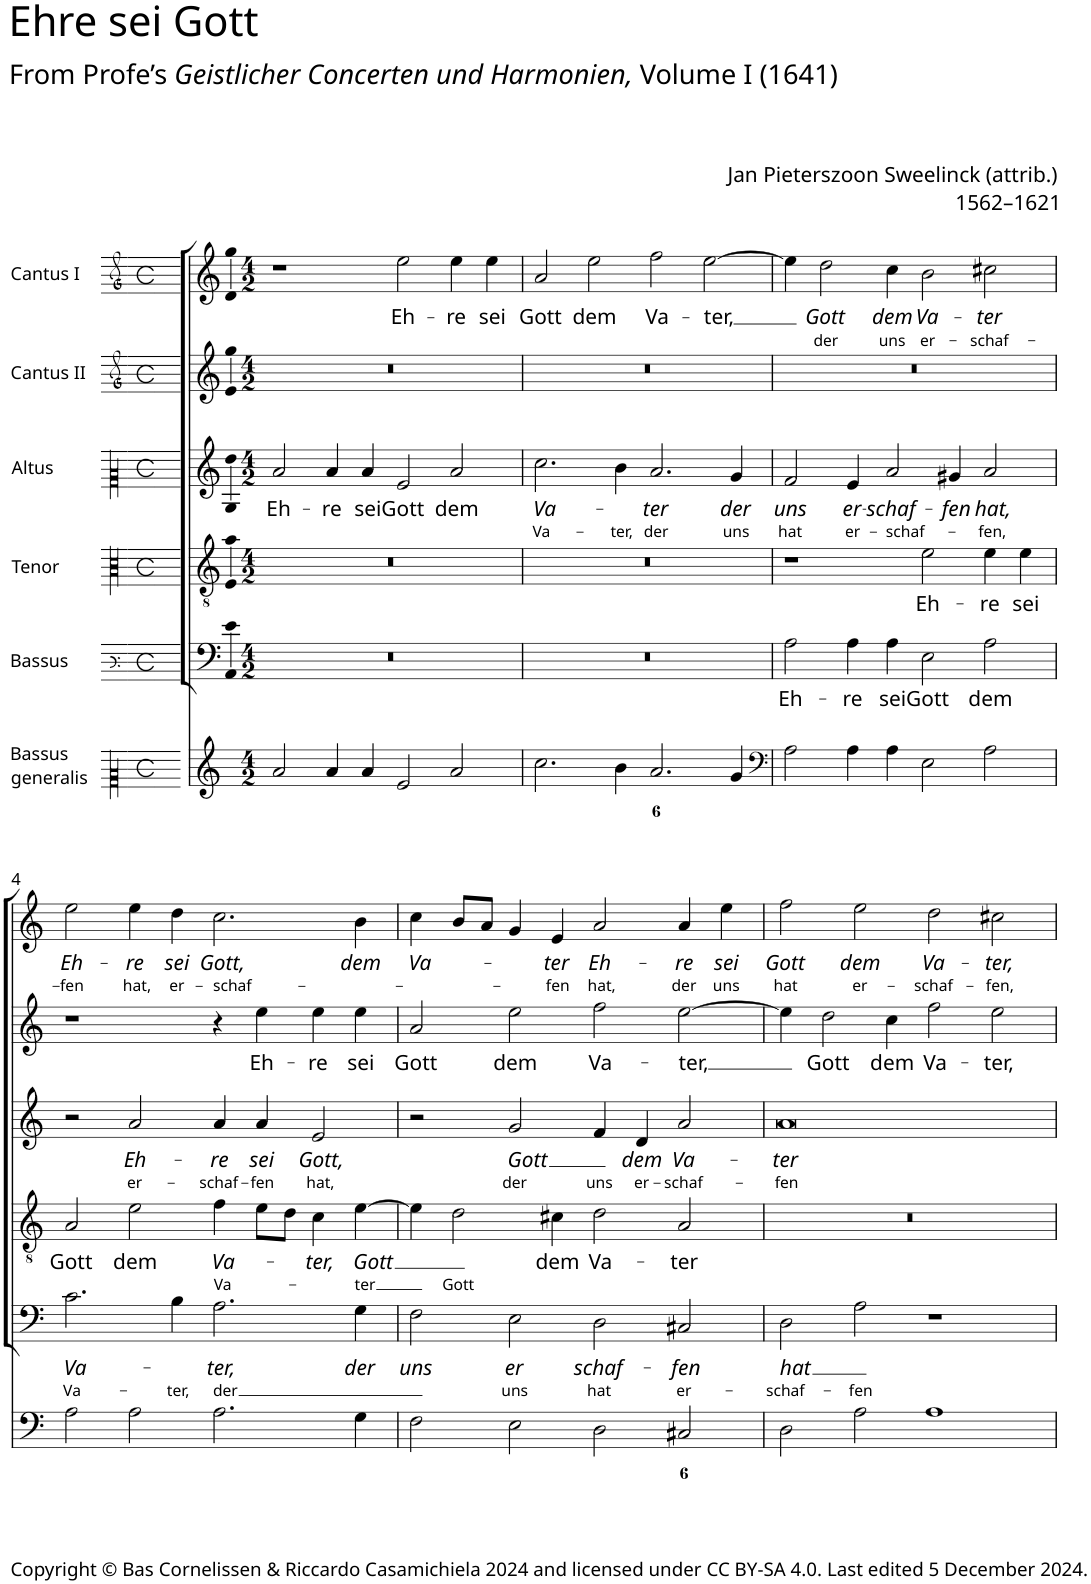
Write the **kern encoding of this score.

**kern	**kern	**text	**text	**kern	**text	**text	**kern	**text	**text	**kern	**text	**kern	**text	**text
*part6	*part5	*part5	*part5	*part4	*part4	*part4	*part3	*part3	*part3	*part2	*part2	*part1	*part1	*part1
*staff6	*staff5	*staff5	*staff5	*staff4	*staff4	*staff4	*staff3	*staff3	*staff3	*staff2	*staff2	*staff1	*staff1	*staff1
*I"Bassus generalis	*I"Bassus	*	*	*I"Tenor	*	*	*I"Altus	*	*	*I"Cantus II	*	*I"Cantus I	*	*
*clefG2	*clefF4	*	*	*clefGv2	*	*	*clefG2	*	*	*clefG2	*	*clefG2	*	*
*k[]	*k[]	*	*	*k[]	*	*	*k[]	*	*	*k[]	*	*k[]	*	*
*M4/2	*M4/2	*	*	*M4/2	*	*	*M4/2	*	*	*M4/2	*	*M4/2	*	*
=1	=1	=1	=1	=1	=1	=1	=1	=1	=1	=1	=1	=1	=1	=1
!	!	!	!	!	!	!	!	!LO:LY:b	!	!	!	!	!	!
2a/	0r	.	.	0r	.	.	2a/	Eh-	.	0r	.	1r	.	.
!	!	!	!	!	!	!	!	!LO:LY:b	!	!	!	!	!	!
4a/	.	.	.	.	.	.	4a/	-re	.	.	.	.	.	.
!	!	!	!	!	!	!	!	!LO:LY:b	!	!	!	!	!	!
4a/	.	.	.	.	.	.	4a/	sei	.	.	.	.	.	.
!	!	!	!	!	!	!	!	!LO:LY:b	!	!	!	!	!LO:LY:b	!
2e/	.	.	.	.	.	.	2e/	Gott	.	.	.	2ee\	Eh-	.
!	!	!	!	!	!	!	!	!LO:LY:b	!	!	!	!	!LO:LY:b	!
2a/	.	.	.	.	.	.	2a/	dem	.	.	.	4ee\	-re	.
!	!	!	!	!	!	!	!	!	!	!	!	!	!LO:LY:b	!
.	.	.	.	.	.	.	.	.	.	.	.	4ee\	sei	.
=2	=2	=2	=2	=2	=2	=2	=2	=2	=2	=2	=2	=2	=2	=2
!	!	!	!	!	!	!	!	!LO:LY:b	!LO:LY:b	!	!	!	!LO:LY:b	!
2.cc\	0r	.	.	0r	.	.	2.cc\	Va-	Va-	0r	.	2a/	Gott	.
!	!	!	!	!	!	!	!	!	!	!	!	!	!LO:LY:b	!
.	.	.	.	.	.	.	.	.	.	.	.	2ee\	dem	.
!	!	!	!	!	!	!	!	!	!LO:LY:b	!	!	!	!	!
4b\	.	.	.	.	.	.	4b\	.	-ter,	.	.	.	.	.
!	!	!	!	!	!	!	!	!LO:LY:b	!LO:LY:b	!	!	!	!LO:LY:b	!
2.a/	.	.	.	.	.	.	2.a/	-ter	der	.	.	2ff\	Va-	.
!	!	!	!	!	!	!	!	!	!	!	!	!	!LO:LY:b	!
.	.	.	.	.	.	.	.	.	.	.	.	[2ee\	-ter,	.
!	!	!	!	!	!	!	!	!LO:LY:b	!LO:LY:b	!	!	!	!	!
4g/	.	.	.	.	.	.	4g/	der	uns	.	.	.	.	.
=3	=3	=3	=3	=3	=3	=3	=3	=3	=3	=3	=3	=3	=3	=3
*clefF4	*	*	*	*	*	*	*	*	*	*	*	*	*	*
!	!	!LO:LY:b	!	!	!	!	!	!LO:LY:b	!LO:LY:b	!	!	!	!	!
2A\	2A\	Eh-	.	1r	.	.	2f/	uns	hat	0r	.	4ee\]	.	.
!	!	!	!	!	!	!	!	!	!	!	!	!	!LO:LY:b	!LO:LY:b
.	.	.	.	.	.	.	.	.	.	.	.	2dd\	Gott	der
!	!	!LO:LY:b	!	!	!	!	!	!LO:LY:b	!LO:LY:b	!	!	!	!	!
4A\	4A\	-re	.	.	.	.	4e/	er-	er-	.	.	.	.	.
!	!	!LO:LY:b	!	!	!	!	!	!LO:LY:b	!LO:LY:b	!	!	!	!LO:LY:b	!LO:LY:b
4A\	4A\	sei	.	.	.	.	2a/	-schaf-	-schaf-	.	.	4cc\	dem	uns
!	!	!LO:LY:b	!	!	!LO:LY:b	!	!	!	!	!	!	!	!LO:LY:b	!LO:LY:b
2E\	2E\	Gott	.	2e\	Eh-	.	.	.	.	.	.	2b\	Va-	er-
!	!	!	!	!	!	!	!	!LO:LY:b	!	!	!	!	!	!
.	.	.	.	.	.	.	4g#X/	-fen	.	.	.	.	.	.
!	!	!LO:LY:b	!	!	!LO:LY:b	!	!	!LO:LY:b	!LO:LY:b	!	!	!	!LO:LY:b	!LO:LY:b
2A\	2A\	dem	.	4e\	-re	.	2a/	hat,	-fen,	.	.	2cc#X\	-ter	-schaf-
!	!	!	!	!	!LO:LY:b	!	!	!	!	!	!	!	!	!
.	.	.	.	4e\	sei	.	.	.	.	.	.	.	.	.
!!LO:LB:g=z
=4	=4	=4	=4	=4	=4	=4	=4	=4	=4	=4	=4	=4	=4	=4
!	!	!LO:LY:b	!LO:LY:b	!	!LO:LY:b	!	!	!	!	!	!	!	!LO:LY:b	!LO:LY:b
2A\	2.c\	Va-	Va-	2A/	Gott	.	2r	.	.	1r	.	2ee\	Eh-	-fen
!	!	!	!	!	!LO:LY:b	!	!	!LO:LY:b	!LO:LY:b	!	!	!	!LO:LY:b	!LO:LY:b
2A\	.	.	.	2e\	dem	.	2a/	Eh-	er-	.	.	4ee\	-re	hat,
!	!	!	!LO:LY:b	!	!	!	!	!	!	!	!	!	!LO:LY:b	!LO:LY:b
.	4B\	.	-ter,	.	.	.	.	.	.	.	.	4dd\	sei	er-
!	!	!LO:LY:b	!LO:LY:b	!	!LO:LY:b	!LO:LY:b	!	!LO:LY:b	!LO:LY:b	!	!	!	!LO:LY:b	!LO:LY:b
2.A\	2.A\	-ter,	der	4f\	Va-	Va-	4a/	-re	-schaf-	4r	.	2.cc\	Gott,	-schaf-
!	!	!	!	!	!	!	!	!LO:LY:b	!LO:LY:b	!	!LO:LY:b	!	!	!
.	.	.	.	8e\L	.	.	4a/	sei	-fen	4ee\	Eh-	.	.	.
.	.	.	.	8d\J	.	.	.	.	.	.	.	.	.	.
!	!	!	!	!	!LO:LY:b	!	!	!LO:LY:b	!LO:LY:b	!	!LO:LY:b	!	!	!
.	.	.	.	4c\	-ter,	.	2e/	Gott,	hat,	4ee\	-re	.	.	.
!	!	!LO:LY:b	!	!	!LO:LY:b	!LO:LY:b	!	!	!	!	!LO:LY:b	!	!LO:LY:b	!
4G\	4G\	der	.	[4e\	Gott	-ter	.	.	.	4ee\	sei	4b\	dem	.
=5	=5	=5	=5	=5	=5	=5	=5	=5	=5	=5	=5	=5	=5	=5
!	!	!LO:LY:b	!	!	!	!	!	!	!	!	!LO:LY:b	!	!LO:LY:b	!
2F\	2F\	uns	.	4e\]	.	.	2r	.	.	2a/	Gott	4cc\	Va-	.
!	!	!	!	!	!	!LO:LY:b	!	!	!	!	!	!	!	!
.	.	.	.	2d\	.	Gott	.	.	.	.	.	8b/L	.	.
.	.	.	.	.	.	.	.	.	.	.	.	8a/J	.	.
!	!	!LO:LY:b	!LO:LY:b	!	!	!	!	!LO:LY:b	!LO:LY:b	!	!LO:LY:b	!	!	!
2E\	2E\	er	uns	.	.	.	2g/	Gott	der	2ee\	dem	4g/	.	.
!	!	!	!	!	!LO:LY:b	!	!	!	!	!	!	!	!LO:LY:b	!LO:LY:b
.	.	.	.	4c#X\	dem	.	.	.	.	.	.	4e/	-ter	-fen
!	!	!LO:LY:b	!LO:LY:b	!	!LO:LY:b	!	!	!	!LO:LY:b	!	!LO:LY:b	!	!LO:LY:b	!LO:LY:b
2D\	2D\	schaf-	hat	2d\	Va-	.	4f/	.	uns	2ff\	Va-	2a/	Eh-	hat,
!	!	!	!	!	!	!	!	!LO:LY:b	!LO:LY:b	!	!	!	!	!
.	.	.	.	.	.	.	4d/	dem	er-	.	.	.	.	.
!	!	!LO:LY:b	!LO:LY:b	!	!LO:LY:b	!	!	!LO:LY:b	!LO:LY:b	!	!LO:LY:b	!	!LO:LY:b	!LO:LY:b
2C#X/	2C#X/	-fen	er-	2A/	-ter	.	2a/	Va-	-schaf-	[2ee\	-ter,	4a/	-re	der
!	!	!	!	!	!	!	!	!	!	!	!	!	!LO:LY:b	!LO:LY:b
.	.	.	.	.	.	.	.	.	.	.	.	4ee\	sei	uns
=6	=6	=6	=6	=6	=6	=6	=6	=6	=6	=6	=6	=6	=6	=6
!	!	!LO:LY:b	!LO:LY:b	!	!	!	!	!LO:LY:b	!LO:LY:b	!	!	!	!LO:LY:b	!LO:LY:b
2D\	2D\	hat	-schaf-	0r	.	.	0a	-ter	-fen	4ee\]	.	2ff\	Gott	hat
!	!	!	!	!	!	!	!	!	!	!	!LO:LY:b	!	!	!
.	.	.	.	.	.	.	.	.	.	2dd\	Gott	.	.	.
!	!	!	!LO:LY:b	!	!	!	!	!	!	!	!	!	!LO:LY:b	!LO:LY:b
2A\	2A\	.	-fen	.	.	.	.	.	.	.	.	2ee\	dem	er-
!	!	!	!	!	!	!	!	!	!	!	!LO:LY:b	!	!	!
.	.	.	.	.	.	.	.	.	.	4cc\	dem	.	.	.
!	!	!	!	!	!	!	!	!	!	!	!LO:LY:b	!	!LO:LY:b	!LO:LY:b
1A	1r	.	.	.	.	.	.	.	.	2ff\	Va-	2dd\	Va-	-schaf-
!	!	!	!	!	!	!	!	!	!	!	!LO:LY:b	!	!LO:LY:b	!LO:LY:b
.	.	.	.	.	.	.	.	.	.	2ee\	-ter,	2cc#X\	-ter,	-fen,
=	=	=	=	=	=	=	=	=	=	=	=	=	=	=
*-	*-	*-	*-	*-	*-	*-	*-	*-	*-	*-	*-	*-	*-	*-
